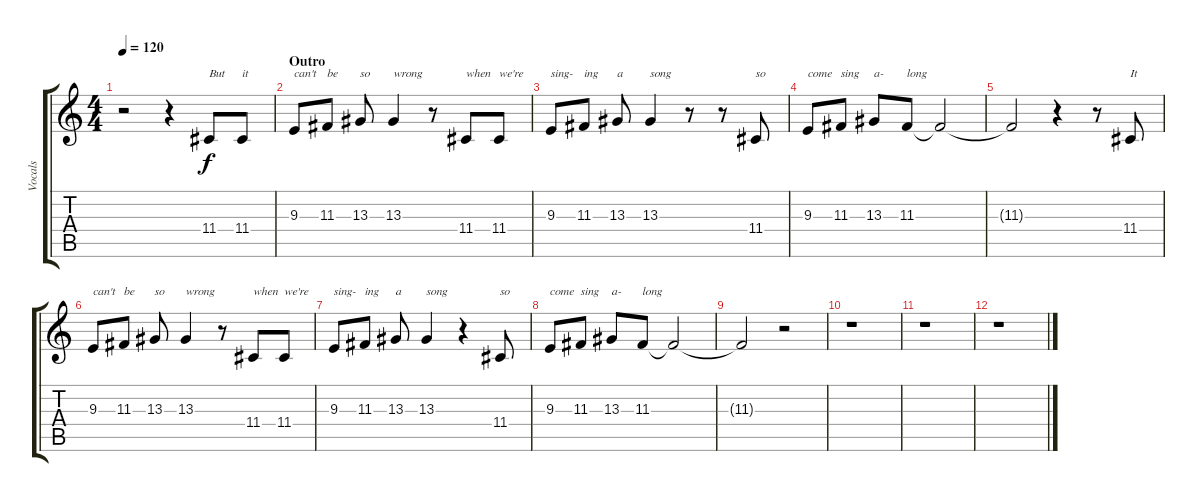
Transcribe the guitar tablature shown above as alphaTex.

\track ("Vocals" "Vocals") {instrument synthvoice}
\staff {score tabs}
\tuning (E4 B3 G3 D3 A2 E2) {hide}
\ts (4 4)
\tempo 120
\clef g2
\ks c
r.2{dy f} r.4 11.4.8{txt "But"} 11.4.8{txt "it"} |
\section ("" "Outro")
9.3.8{txt "can't"} 11.3.8{txt "be"} 13.3.8{txt "so"} 13.3.4{txt "wrong"} r.8 11.4.8{txt "when"} 11.4.8{txt "we're"} |
9.3.8{txt "sing-"} 11.3.8{txt "ing"} 13.3.8{txt "a"} 13.3.4{txt "song"} r.8 r.8 11.4.8{txt "so"} |
9.3.8{txt "come"} 11.3.8{txt "sing"} 13.3.8{txt "a-"} 11.3.8{txt "long"} 11.3{t}.2 |
11.3{t}.2 r.4 r.8 11.4.8{txt "It"} |
9.3.8{txt "can't"} 11.3.8{txt "be"} 13.3.8{txt "so"} 13.3.4{txt "wrong"} r.8 11.4.8{txt "when"} 11.4.8{txt "we're"} |
9.3.8{txt "sing-"} 11.3.8{txt "ing"} 13.3.8{txt "a"} 13.3.4{txt "song"} r.4 11.4.8{txt "so"} |
9.3.8{txt "come"} 11.3.8{txt "sing"} 13.3.8{txt "a-"} 11.3.8{txt "long"} 11.3{t}.2 |
11.3{t}.2 r.2 |
r.1 |
r.1 |
r.1
